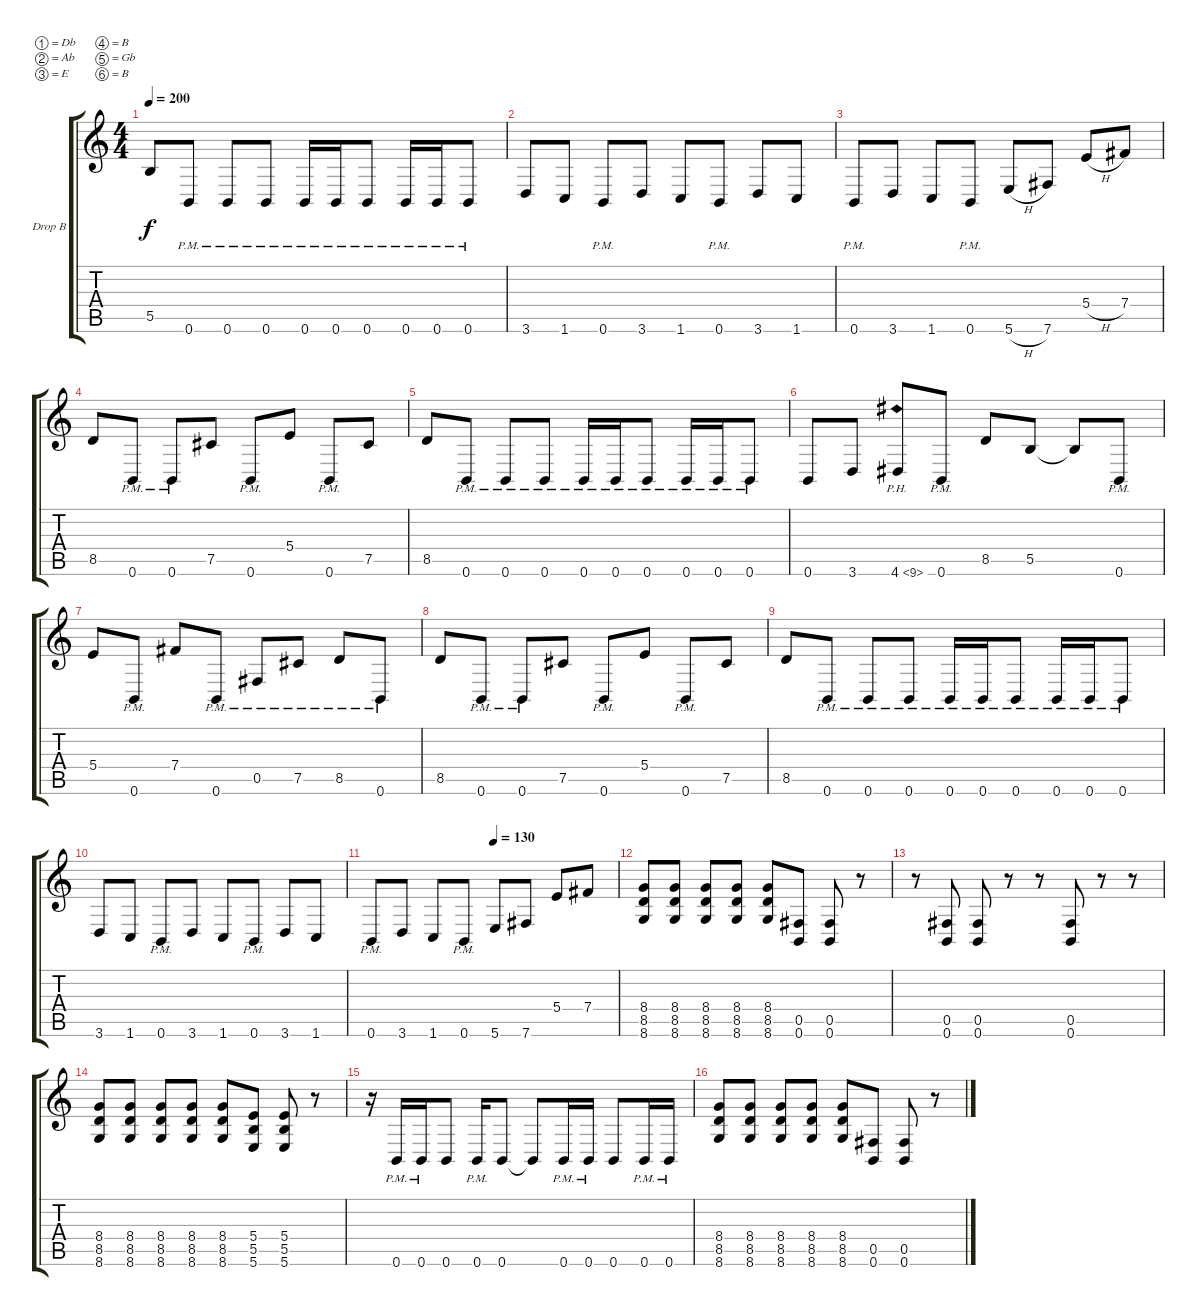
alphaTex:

\bracketExtendMode groupsimilarinstruments
\firstSystemTrackNameOrientation horizontal
\otherSystemsTrackNameOrientation horizontal
\track ("Bagpipe" "Drop B") {instrument distortionguitar}
\staff {score tabs}
\tuning (Db4 Ab3 E3 B2 Gb2 B1)
\ts (4 4)
\tempo 200
\clef g2
\ks c
5.5.8{dy f} 0.6{pm}.8 0.6{pm}.8 0.6{pm}.8 0.6{pm}.16 0.6{pm}.16 0.6{pm}.8 0.6{pm}.16 0.6{pm}.16 0.6{pm}.8 |
3.6.8 1.6.8 0.6{pm}.8 3.6.8 1.6.8 0.6{pm}.8 3.6.8 1.6.8 |
0.6{pm}.8 3.6.8 1.6.8 0.6{pm}.8 5.6{h}.8 7.6.8 5.4{h}.8 7.4.8 |
8.5.8 0.6{pm}.8 0.6{pm}.8 7.5.8 0.6{pm}.8 5.4.8 0.6{pm}.8 7.5.8 |
8.5.8 0.6{pm}.8 0.6{pm}.8 0.6{pm}.8 0.6{pm}.16 0.6{pm}.16 0.6{pm}.8 0.6{pm}.16 0.6{pm}.16 0.6{pm}.8 |
0.6.8 3.6.8 4.6{ph 5}.8 0.6{pm}.8 8.5.8 5.5.8 5.5{t}.8 0.6{pm}.8 |
5.4.8 0.6{pm}.8 7.4.8 0.6{pm}.8 0.5{pm}.8 7.5{pm}.8 8.5{pm}.8 0.6{pm}.8 |
8.5.8 0.6{pm}.8 0.6{pm}.8 7.5.8 0.6{pm}.8 5.4.8 0.6{pm}.8 7.5.8 |
8.5.8 0.6{pm}.8 0.6{pm}.8 0.6{pm}.8 0.6{pm}.16 0.6{pm}.16 0.6{pm}.8 0.6{pm}.16 0.6{pm}.16 0.6{pm}.8 |
3.6.8 1.6.8 0.6{pm}.8 3.6.8 1.6.8 0.6{pm}.8 3.6.8 1.6.8 |
\tempo (130 0.5)
0.6{pm}.8 3.6.8 1.6.8 0.6{pm}.8 5.6.8 7.6.8 5.4.8 7.4.8 |
(8.6 8.5 8.4).8 (8.5 8.6 8.4).8 (8.6 8.5 8.4).8 (8.5 8.6 8.4).8 (8.6 8.5 8.4).8 (0.5 0.6).8 (0.6 0.5).8 r.8 |
r.8 (0.5 0.6).8 (0.6 0.5).8 r.8 r.8 (0.5 0.6).8 r.8 r.8 |
(8.5 8.6 8.4).8 (8.5 8.6 8.4).8 (8.5 8.6 8.4).8 (8.5 8.6 8.4).8 (8.5 8.6 8.4).8 (5.6 5.5 5.4).8 (5.5 5.6 5.4).8 r.8 |
r.16 0.6{pm}.16 0.6{pm}.16 0.6.8 0.6{pm}.16 0.6.8 0.6{t}.8 0.6{pm}.16 0.6{pm}.16 0.6.8 0.6{pm}.16 0.6{pm}.16 |
(8.6 8.5 8.4).8 (8.6 8.5 8.4).8 (8.6 8.5 8.4).8 (8.6 8.5 8.4).8 (8.6 8.5 8.4).8 (0.5 0.6).8 (0.6 0.5).8 r.8
